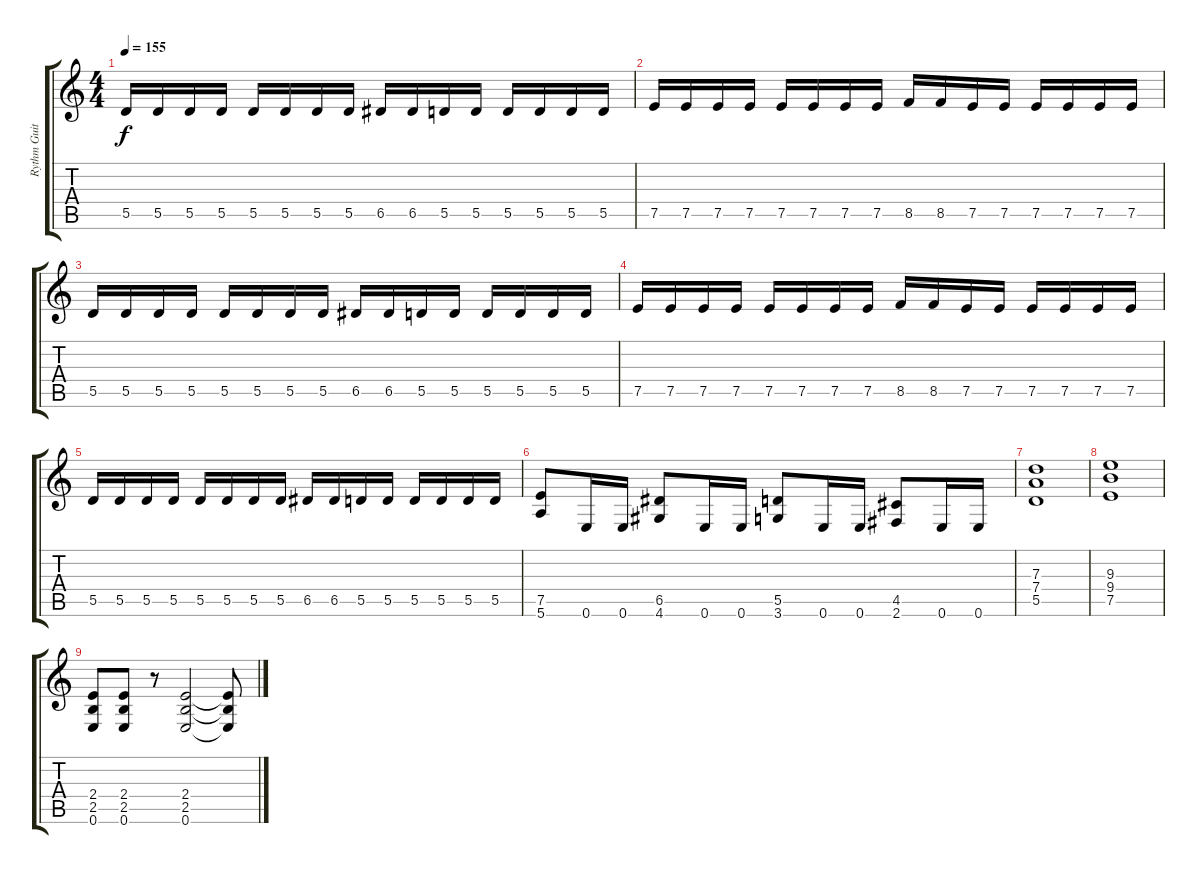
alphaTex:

\track ("Rythm Guitar" "Rythm Guit") {instrument distortionguitar}
\staff {score tabs}
\tuning (E4 B3 G3 D3 A2 E2) {hide}
\ts (4 4)
\tempo 155
\clef g2
\ks c
5.5.16{dy f} 5.5.16 5.5.16 5.5.16 5.5.16 5.5.16 5.5.16 5.5.16 6.5.16 6.5.16 5.5.16 5.5.16 5.5.16 5.5.16 5.5.16 5.5.16 |
7.5.16 7.5.16 7.5.16 7.5.16 7.5.16 7.5.16 7.5.16 7.5.16 8.5.16 8.5.16 7.5.16 7.5.16 7.5.16 7.5.16 7.5.16 7.5.16 |
5.5.16 5.5.16 5.5.16 5.5.16 5.5.16 5.5.16 5.5.16 5.5.16 6.5.16 6.5.16 5.5.16 5.5.16 5.5.16 5.5.16 5.5.16 5.5.16 |
7.5.16 7.5.16 7.5.16 7.5.16 7.5.16 7.5.16 7.5.16 7.5.16 8.5.16 8.5.16 7.5.16 7.5.16 7.5.16 7.5.16 7.5.16 7.5.16 |
5.5.16 5.5.16 5.5.16 5.5.16 5.5.16 5.5.16 5.5.16 5.5.16 6.5.16 6.5.16 5.5.16 5.5.16 5.5.16 5.5.16 5.5.16 5.5.16 |
(7.5 5.6).8 0.6.16 0.6.16 (6.5 4.6).8 0.6.16 0.6.16 (5.5 3.6).8 0.6.16 0.6.16 (4.5 2.6).8 0.6.16 0.6.16 |
(7.3 7.4 5.5).1 |
(9.3 9.4 7.5).1 |
(2.4 2.5 0.6).8 (2.4 2.5 0.6).8 r.8 (2.4 2.5 0.6).2 (2.4{t} 2.5{t} 0.6{t}).8
